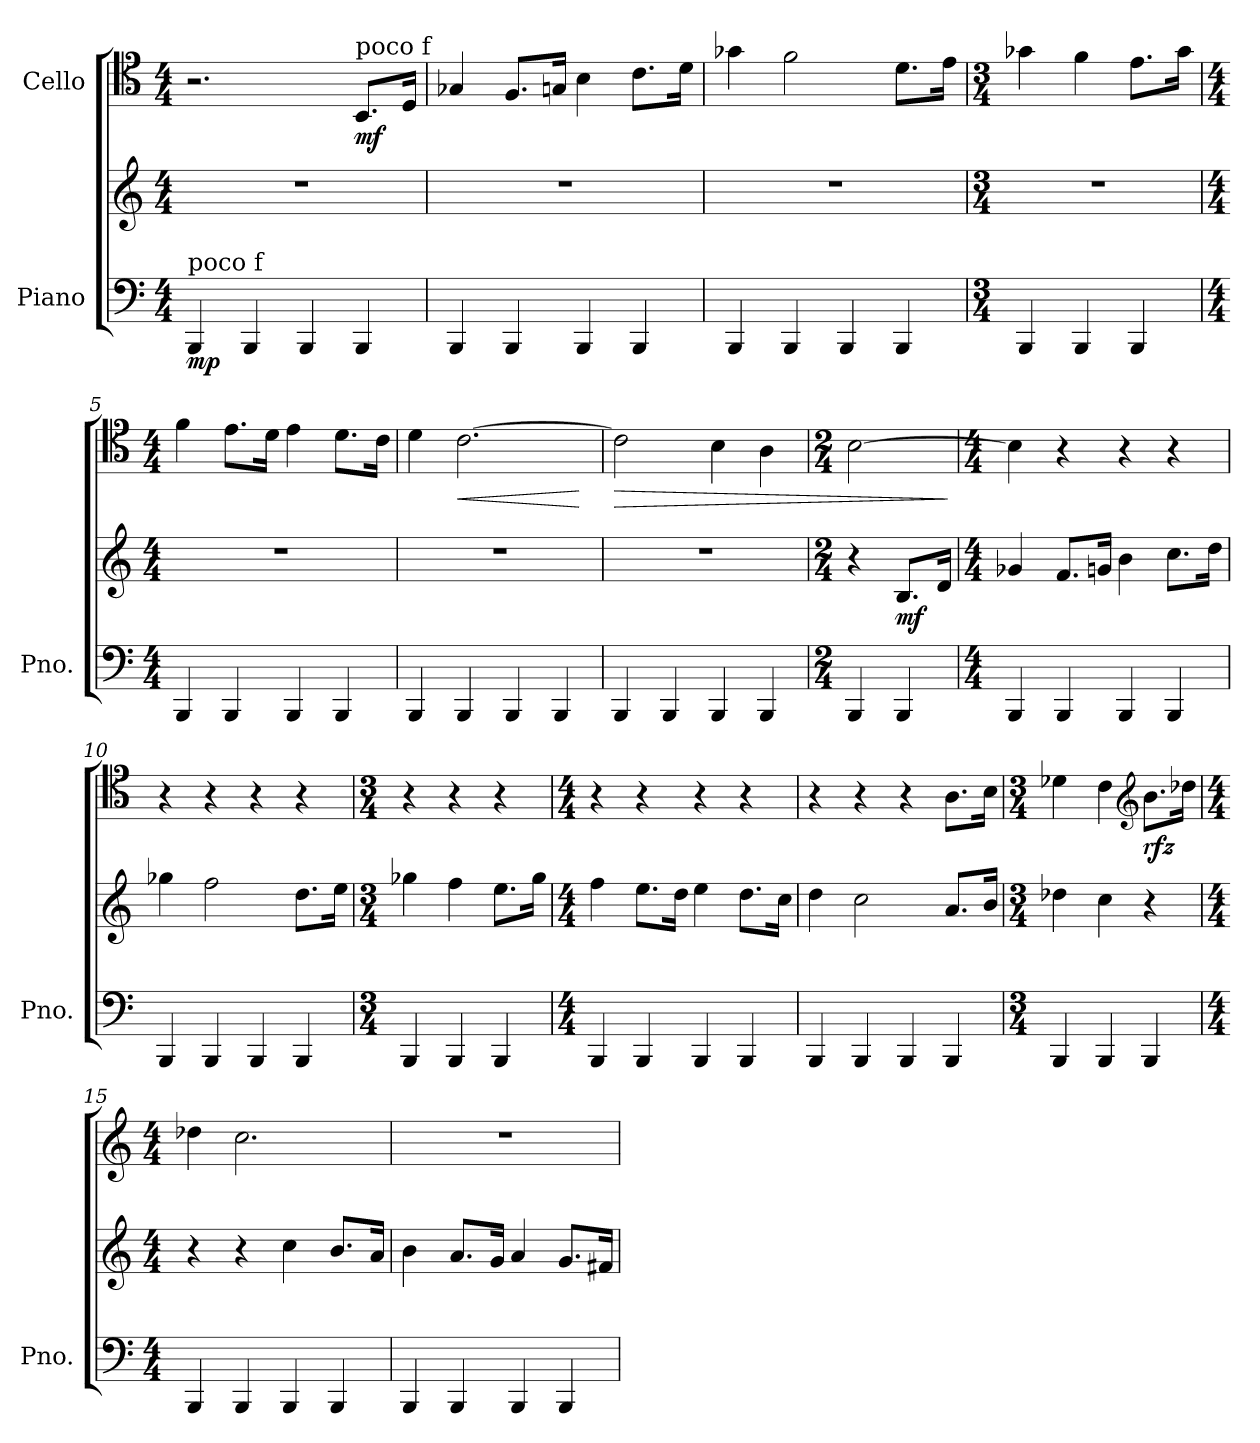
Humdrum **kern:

**kern	**kern	**dynam	**kern	**dynam
*part2	*part2	*part2	*part1	*part1
*staff3	*staff2	*staff2/3	*staff1	*staff1
*I"Piano	*	*	*I"Cello	*
*I'Pno.	*	*	*	*
*stria5	*stria5	*	*stria5	*
*clefF4	*clefG2	*	*clefC4	*
*k[]	*k[]	*	*k[]	*
*M4/4	*M4/4	*	*M4/4	*
*MM100	*MM100	*	*MM100	*
=1	=1	=1	=1	=1
!LO:TX:a:t=poco f	!	!	!	!
!	!	!LO:DY:b=2	!	!
4BBB	1r	mp	2.r	.
4BBB	.	.	.	.
4BBB	.	.	.	.
!	!	!	!LO:TX:a:t=poco f	!
!	!	!	!	!LO:DY:b
4BBB	.	.	8.BBL	mf
.	.	.	16DJk	.
=2	=2	=2	=2	=2
4BBB	1r	.	4G-X	.
4BBB	.	.	8.FL	.
.	.	.	16GnJk	.
4BBB	.	.	4B	.
4BBB	.	.	8.cL	.
.	.	.	16dJk	.
=3	=3	=3	=3	=3
4BBB	1r	.	4g-X	.
4BBB	.	.	2f	.
4BBB	.	.	.	.
4BBB	.	.	8.dL	.
.	.	.	16eJk	.
=4	=4	=4	=4	=4
*M3/4	*M3/4	*	*M3/4	*
4BBB	2.r	.	4g-X	.
4BBB	.	.	4f	.
4BBB	.	.	8.eL	.
.	.	.	16g-Jk	.
=5	=5	=5	=5	=5
*M4/4	*M4/4	*	*M4/4	*
4BBB	1r	.	4f	.
4BBB	.	.	8.eL	.
.	.	.	16dJk	.
4BBB	.	.	4e	.
4BBB	.	.	8.dL	.
.	.	.	16cJk	.
=6	=6	=6	=6	=6
4BBB	1r	.	4d	.
!	!	!	!	!LO:HP:b
4BBB	.	.	[2.c	<
4BBB	.	.	.	.
4BBB	.	.	.	.
.	.	.	.	[
=7	=7	=7	=7	=7
!	!	!	!	!LO:HP:b
4BBB	1r	.	2c]	>
4BBB	.	.	.	.
4BBB	.	.	4B	.
4BBB	.	.	4A	.
=8	=8	=8	=8	=8
*M2/4	*M2/4	*	*M2/4	*
4BBB	4r	.	[2B	.
!	!	!LO:DY:b	!	!
4BBB	8.BL	mf	.	.
.	16dJk	.	.	.
.	.	.	.	]
=9	=9	=9	=9	=9
*M4/4	*M4/4	*	*M4/4	*
4BBB	4g-X	.	4B]	.
4BBB	8.fL	.	4r	.
.	16gnJk	.	.	.
4BBB	4b	.	4r	.
4BBB	8.ccL	.	4r	.
.	16ddJk	.	.	.
=10	=10	=10	=10	=10
4BBB	4gg-X	.	4r	.
4BBB	2ff	.	4r	.
4BBB	.	.	4r	.
4BBB	8.ddL	.	4r	.
.	16eeJk	.	.	.
=11	=11	=11	=11	=11
*M3/4	*M3/4	*	*M3/4	*
4BBB	4gg-X	.	4r	.
4BBB	4ff	.	4r	.
4BBB	8.eeL	.	4r	.
.	16gg-Jk	.	.	.
=12	=12	=12	=12	=12
*M4/4	*M4/4	*	*M4/4	*
4BBB	4ff	.	4r	.
4BBB	8.eeL	.	4r	.
.	16ddJk	.	.	.
4BBB	4ee	.	4r	.
4BBB	8.ddL	.	4r	.
.	16ccJk	.	.	.
=13	=13	=13	=13	=13
4BBB	4dd	.	4r	.
4BBB	2cc	.	4r	.
4BBB	.	.	4r	.
4BBB	8.aL	.	8.AL	.
.	16bJk	.	16BJk	.
=14	=14	=14	=14	=14
*M3/4	*M3/4	*	*M3/4	*
4BBB	4dd-X	.	4d-X	.
4BBB	4cc	.	4c	.
*	*	*	*clefG2	*
!	!	!	!	!LO:DY:b
4BBB	4r	.	8.bL	rfz
.	.	.	16dd-XJk	.
=15	=15	=15	=15	=15
*M4/4	*M4/4	*	*M4/4	*
4BBB	4r	.	4dd-X	.
4BBB	4r	.	2.cc	.
4BBB	4cc	.	.	.
4BBB	8.bL	.	.	.
.	16aJk	.	.	.
=16	=16	=16	=16	=16
4BBB	4b	.	1r	.
4BBB	8.aL	.	.	.
.	16gJk	.	.	.
4BBB	4a	.	.	.
4BBB	8.gL	.	.	.
.	16f#XJk	.	.	.
=	=	=	=	=
*-	*-	*-	*-	*-
